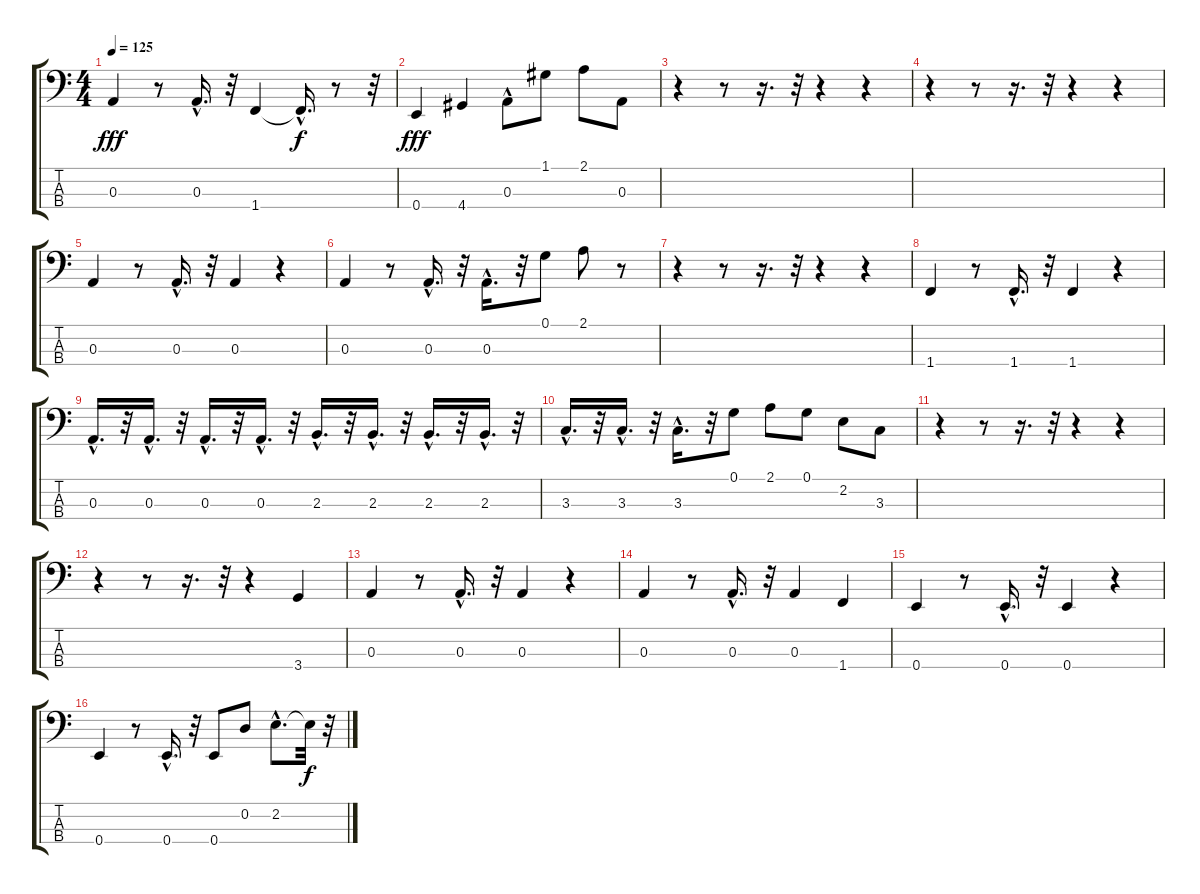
\track "" {instrument electricbassfinger}
\staff {score tabs}
\tuning (G2 D2 A1 E1) {hide}
\ts (4 4)
\tempo 125
\clef f4
\ks c
0.3.4{dy fff} r.8 0.3{hac}.16{d} r.32 1.4.4 1.4{hac t}.16{d dy f} r.8 r.32 |
0.4.4{dy fff} 4.4.4 0.3{hac}.8 1.1.8 2.1.8 0.3.8 |
r.4 r.8 r.16{d} r.32 r.4 r.4 |
r.4 r.8 r.16{d} r.32 r.4 r.4 |
0.3.4 r.8 0.3{hac}.16{d} r.32 0.3.4 r.4 |
0.3.4 r.8 0.3{hac}.16{d} r.32 0.3{hac}.16{d} r.32 0.1.8 2.1.8 r.8 |
r.4 r.8 r.16{d} r.32 r.4 r.4 |
1.4.4 r.8 1.4{hac}.16{d} r.32 1.4.4 r.4 |
0.3{hac}.16{d} r.32 0.3{hac}.16{d} r.32 0.3{hac}.16{d} r.32 0.3{hac}.16{d} r.32 2.3{hac}.16{d} r.32 2.3{hac}.16{d} r.32 2.3{hac}.16{d} r.32 2.3{hac}.16{d} r.32 |
3.3{hac}.16{d} r.32 3.3{hac}.16{d} r.32 3.3{hac}.16{d} r.32 0.1.8 2.1.8 0.1.8 2.2.8 3.3.8 |
r.4 r.8 r.16{d} r.32 r.4 r.4 |
r.4 r.8 r.16{d} r.32 r.4 3.4.4 |
0.3.4 r.8 0.3{hac}.16{d} r.32 0.3.4 r.4 |
0.3.4 r.8 0.3{hac}.16{d} r.32 0.3.4 1.4.4 |
0.4.4 r.8 0.4{hac}.16{d} r.32 0.4.4 r.4 |
0.4.4 r.8 0.4{hac}.16{d} r.32 0.4.8 0.2.8 2.2{hac}.8{d} 2.2{t}.32{dy f} r.32
